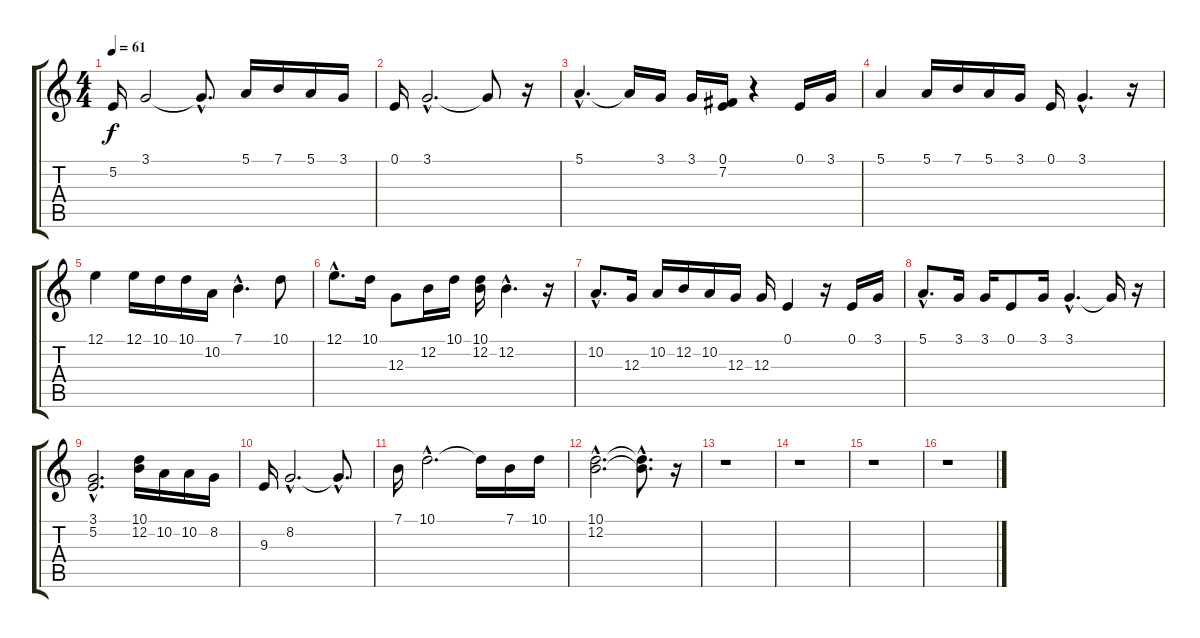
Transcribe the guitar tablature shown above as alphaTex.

\track "" {instrument clarinet}
\staff {score tabs}
\tuning (E4 B3 G3 D3 A2 E2) {hide}
\ts (4 4)
\tempo 61
\clef g2
\ks c
5.2.16{dy f instrument clarinet} 3.1.2 3.1{hac t}.8{d} 5.1.16 7.1.16 5.1.16 3.1.16 |
0.1.16 3.1{hac}.2{d} 3.1{t}.8 r.16 |
5.1{hac}.4{d} 5.1{t}.16 3.1.16 3.1.16 (0.1 7.2).16 r.4 0.1.16 3.1.16 |
5.1.4 5.1.16 7.1.16 5.1.16 3.1.16 0.1.16 3.1{hac}.4{d} r.16 |
12.1.4 12.1.16 10.1.16 10.1.16 10.2.16 7.1{hac}.4{d} 10.1.8 |
12.1{hac}.8{d} 10.1.16 12.3.8 12.2.16 10.1.16 (10.1 12.2).16 12.2{hac}.4{d} r.16 |
10.2{hac}.8{d} 12.3.16 10.2.16 12.2.16 10.2.16 12.3.16 12.3.16 0.1.4 r.16 0.1.16 3.1.16 |
5.1{hac}.8{d} 3.1.16 3.1.16 0.1.8 3.1.16 3.1{hac}.4{d} 3.1{t}.16 r.16 |
(3.1{hac} 5.2{hac}).2{d} (10.1 12.2).16 10.2.16 10.2.16 8.2.16 |
9.3.16 8.2{hac}.2{d} 8.2{hac t}.8{d} |
7.1.16 10.1{hac}.2{d} 10.1{t}.16 7.1.16 10.1.16 |
(10.1{hac} 12.2{hac}).2{d} (10.1{hac t} 12.2{hac t}).8{d} r.16 |
r.1 |
r.1 |
r.1 |
r.1
